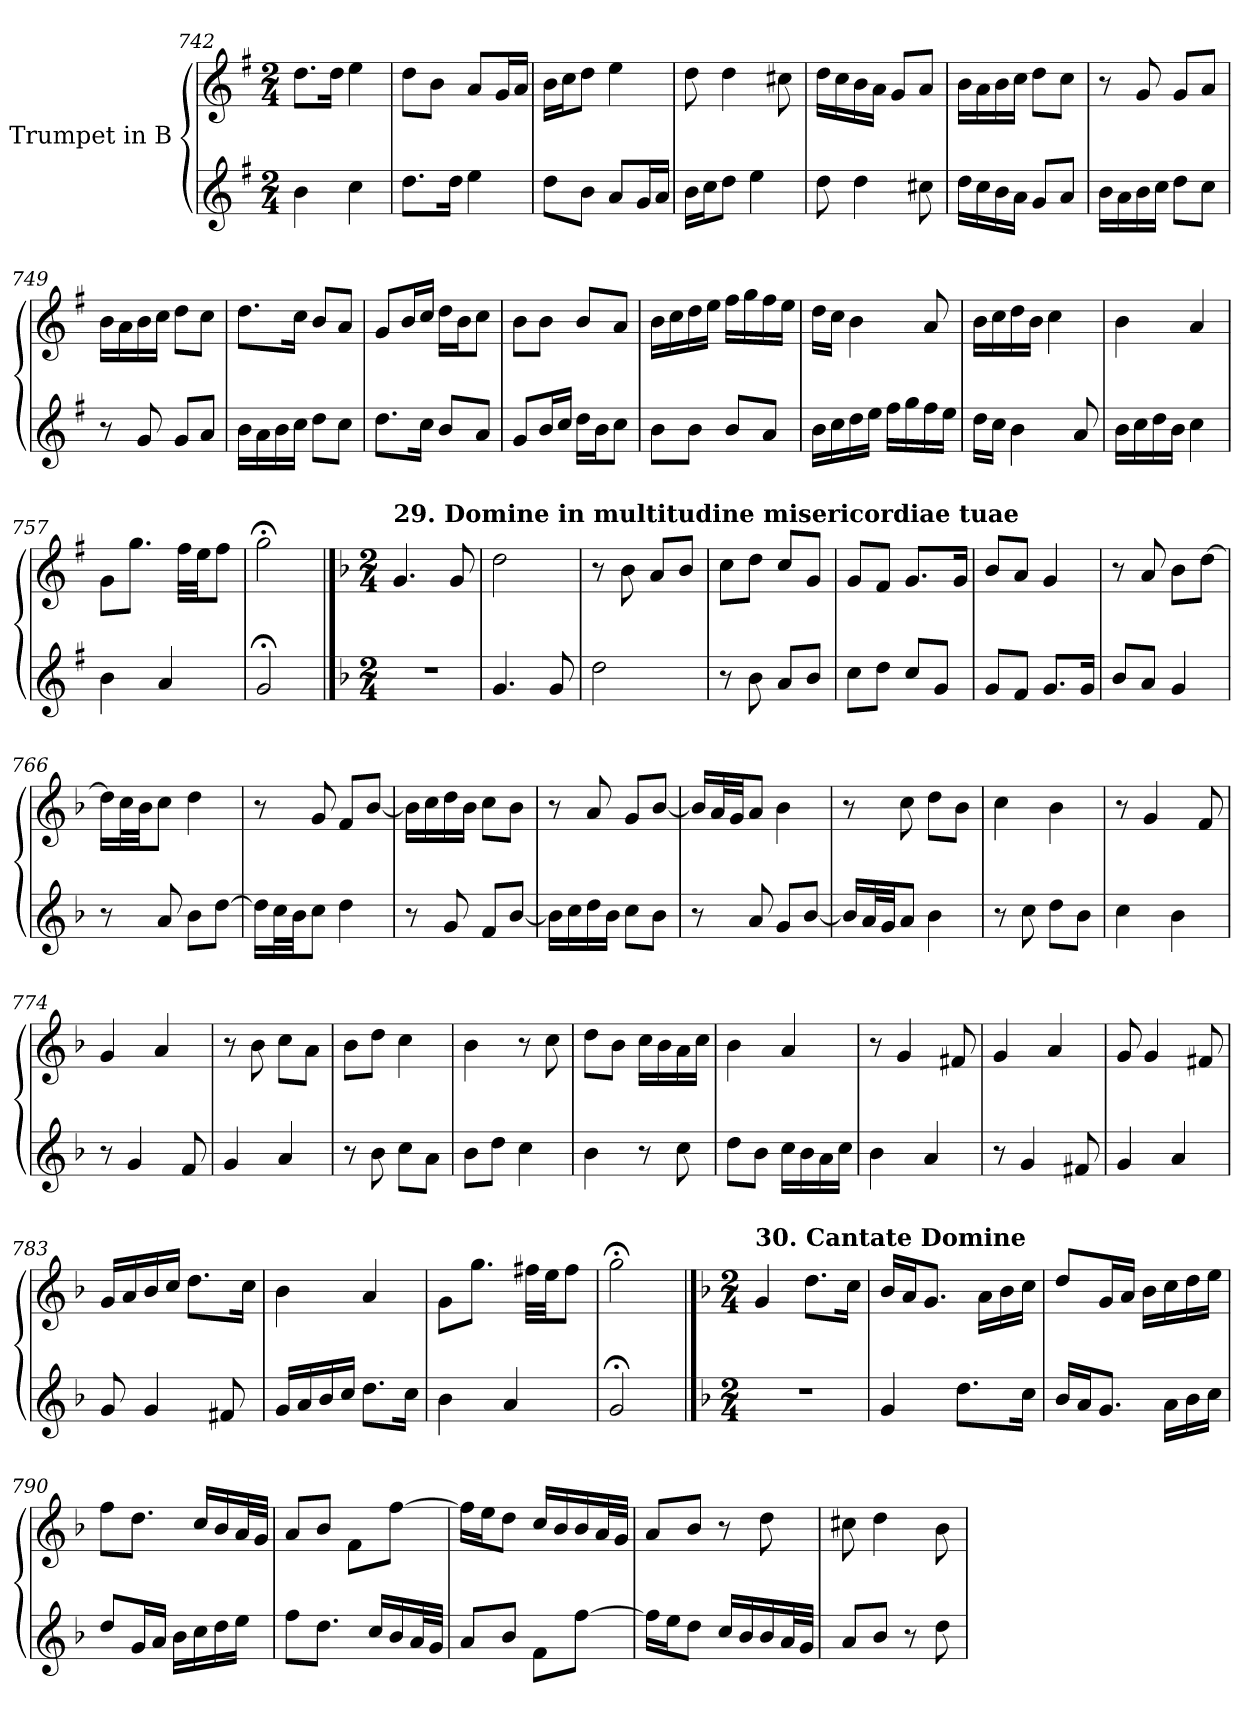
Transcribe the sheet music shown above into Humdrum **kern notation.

**kern	**kern
*part2	*part1
*staff2	*staff1
*I"Trumpet in Bb 2	*I"Trumpet in Bb 1
!!LO:LB:g=z
*clefG2	*clefG2
*ITrd1c2	*ITrd1c2
*k[b-]	*k[b-]
*F:	*F:
*M2/4	*M2/4
=742	=742
4a\	8.cc\L
.	16cc\Jk
4b-\	4dd\
=743	=743
8.cc\L	8cc\L
.	8a\J
16cc\Jk	.
4dd\	8g/L
.	16f/L
.	16g/JJ
=744	=744
8cc\L	16a\LL
.	16b-\J
8a\J	8cc\J
8g/L	4dd\
16f/L	.
16g/JJ	.
=745	=745
16a\LL	8cc\
16b-\J	.
8cc\J	4cc\
4dd\	.
.	8bn\
=746	=746
8cc\	16cc\LL
.	16b-\
4cc\	16a\
.	16g\JJ
.	8f/L
8bn\	8g/J
=747	=747
16cc\LL	16a\LL
16b-\	16g\
16a\	16a\
16g\JJ	16b-\JJ
8f/L	8cc\L
8g/J	8b-\J
=748	=748
16a\LL	8r
16g\	.
16a\	8f/
16b-\JJ	.
8cc\L	8f/L
8b-\J	8g/J
!!LO:LB:g=z
=749	=749
8r	16a\LL
.	16g\
8f/	16a\
.	16b-\JJ
8f/L	8cc\L
8g/J	8b-\J
=750	=750
16a\LL	8.cc\L
16g\	.
16a\	.
16b-\JJ	16b-\Jk
8cc\L	8a/L
8b-\J	8g/J
=751	=751
8.cc\L	8f/L
.	16a/L
16b-\Jk	16b-/JJ
8a/L	16cc\LL
.	16a\J
8g/J	8b-\J
=752	=752
8f/L	8a\L
16a/L	8a\J
16b-/JJ	.
16cc\LL	8a/L
16a\J	.
8b-\J	8g/J
=753	=753
8a\L	16a\LL
.	16b-\
8a\J	16cc\
.	16dd\JJ
8a/L	16ee\LL
.	16ff\
8g/J	16ee\
.	16dd\JJ
=754	=754
16a\LL	16cc\LL
16b-\	16b-\JJ
16cc\	4a\
16dd\JJ	.
16ee\LL	.
16ff\	.
16ee\	8g/
16dd\JJ	.
!!LO:LB:g=z
=755	=755
16cc\LL	16a\LL
16b-\JJ	16b-\
4a\	16cc\
.	16a\JJ
.	4b-\
8g/	.
=756	=756
16a\LL	4a\
16b-\	.
16cc\	.
16a\JJ	.
4b-\	4g/
=757	=757
4a\	8f\L
.	8.ff\J
4g/	.
.	32ee\LLL
.	32dd\JJ
.	8ee\J
=758	=758
2f;</	2ff;<\
==759	==759
*k[b-e-a-]	*k[b-e-a-]
*E-:	*E-:
*M2/4	*M2/4
!	!LO:TX:a:B:t=29. Domine in multitudine misericordiae tuae
2r	4.f/
.	8f/
=760	=760
4.f/	2cc\
8f/	.
=761	=761
2cc\	8r
.	8a-\
.	8g/L
.	8a-/J
=762	=762
8r	8b-\L
8a-\	8cc\J
8g/L	8b-/L
8a-/J	8f/J
!!LO:PB:g=z
=763	=763
8b-\L	8f/L
8cc\J	8e-/J
8b-/L	8.f/L
8f/J	.
.	16f/Jk
=764	=764
8f/L	8a-/L
8e-/J	8g/J
8.f/L	4f/
16f/Jk	.
=765	=765
8a-/L	8r
8g/J	8g/
4f/	8a-\L
.	[8cc\J
=766	=766
8r	16cc\LL]
.	32b-\L
.	32a-\JJ
8g/	8b-\J
8a-\L	4cc\
[8cc\J	.
=767	=767
16cc\LL]	8r
32b-\L	.
32a-\JJ	.
8b-\J	8f/
4cc\	8e-/L
.	[8a-/J
=768	=768
8r	16a-\LL]
.	16b-\
8f/	16cc\
.	16a-\JJ
8e-/L	8b-\L
[8a-/J	8a-\J
=769	=769
16a-\LL]	8r
16b-\	.
16cc\	8g/
16a-\JJ	.
8b-\L	8f/L
8a-\J	[8a-/J
!!LO:LB:g=z
=770	=770
8r	16a-/LL]
.	32g/L
.	32f/JJ
8g/	8g/J
8f/L	4a-\
[8a-/J	.
=771	=771
16a-/LL]	8r
32g/L	.
32f/JJ	.
8g/J	8b-\
4a-\	8cc\L
.	8a-\J
=772	=772
8r	4b-\
8b-\	.
8cc\L	4a-\
8a-\J	.
=773	=773
4b-\	8r
.	4f/
4a-\	.
.	8e-/
=774	=774
8r	4f/
4f/	.
.	4g/
8e-/	.
=775	=775
4f/	8r
.	8a-\
4g/	8b-\L
.	8g\J
=776	=776
8r	8a-\L
8a-\	8cc\J
8b-\L	4b-\
8g\J	.
=777	=777
8a-\L	4a-\
8cc\J	.
4b-\	8r
.	8b-\
!!LO:LB:g=z
=778	=778
4a-\	8cc\L
.	8a-\J
8r	16b-\LL
.	16a-\
8b-\	16g\
.	16b-\JJ
=779	=779
8cc\L	4a-\
8a-\J	.
16b-\LL	4g/
16a-\	.
16g\	.
16b-\JJ	.
=780	=780
4a-\	8r
.	4f/
4g/	.
.	8en/
=781	=781
8r	4f/
4f/	.
.	4g/
8en/	.
=782	=782
4f/	8f/
.	4f/
4g/	.
.	8en/
=783	=783
8f/	16f/LL
.	16g/
4f/	16a-/
.	16b-/JJ
.	8.cc\L
8en/	.
.	16b-\Jk
=784	=784
16f/LL	4a-\
16g/	.
16a-/	.
16b-/JJ	.
8.cc\L	4g/
16b-\Jk	.
!!LO:LB:g=z
=785	=785
4a-\	8f\L
.	8.ff\J
4g/	.
.	32een\LLL
.	32dd\JJ
.	8ee\J
=786	=786
2f;</	2ff;<\
==787	==787
*k[b-e-a-]	*k[b-e-a-]
*E-:	*E-:
*M2/4	*M2/4
!	!LO:TX:a:B:t=30. Cantate Domine
2r	4f/
.	8.cc\L
.	16b-\Jk
=788	=788
4f/	16a-/LL
.	16g/J
.	8.f/J
8.cc\L	.
.	16g\LL
.	16a-\
16b-\Jk	16b-\JJ
=789	=789
16a-/LL	8cc/L
16g/J	.
8.f/J	16f/L
.	16g/JJ
.	16a-\LL
16g\LL	16b-\
16a-\	16cc\
16b-\JJ	16dd\JJ
=790	=790
8cc/L	8ee-\L
16f/L	8.cc\J
16g/JJ	.
16a-\LL	.
16b-\	16b-/LL
16cc\	16a-/
16dd\JJ	32g/L
.	32f/JJJ
!!LO:LB:g=z
=791	=791
8ee-\L	8g/L
8.cc\J	8a-/J
.	8e-\L
16b-/LL	.
16a-/	[8ee-\J
32g/L	.
32f/JJJ	.
=792	=792
8g/L	16ee-\LL]
.	16dd\J
8a-/J	8cc\J
8e-\L	16b-/LL
.	16a-/
[8ee-\J	16a-/
.	32g/L
.	32f/JJJ
=793	=793
16ee-\LL]	8g/L
16dd\J	.
8cc\J	8a-/J
16b-/LL	8r
16a-/	.
16a-/	8cc\
32g/L	.
32f/JJJ	.
=794	=794
8g/L	8bn\
8a-/J	4cc\
8r	.
8cc\	8a-\
=	=
*-	*-
